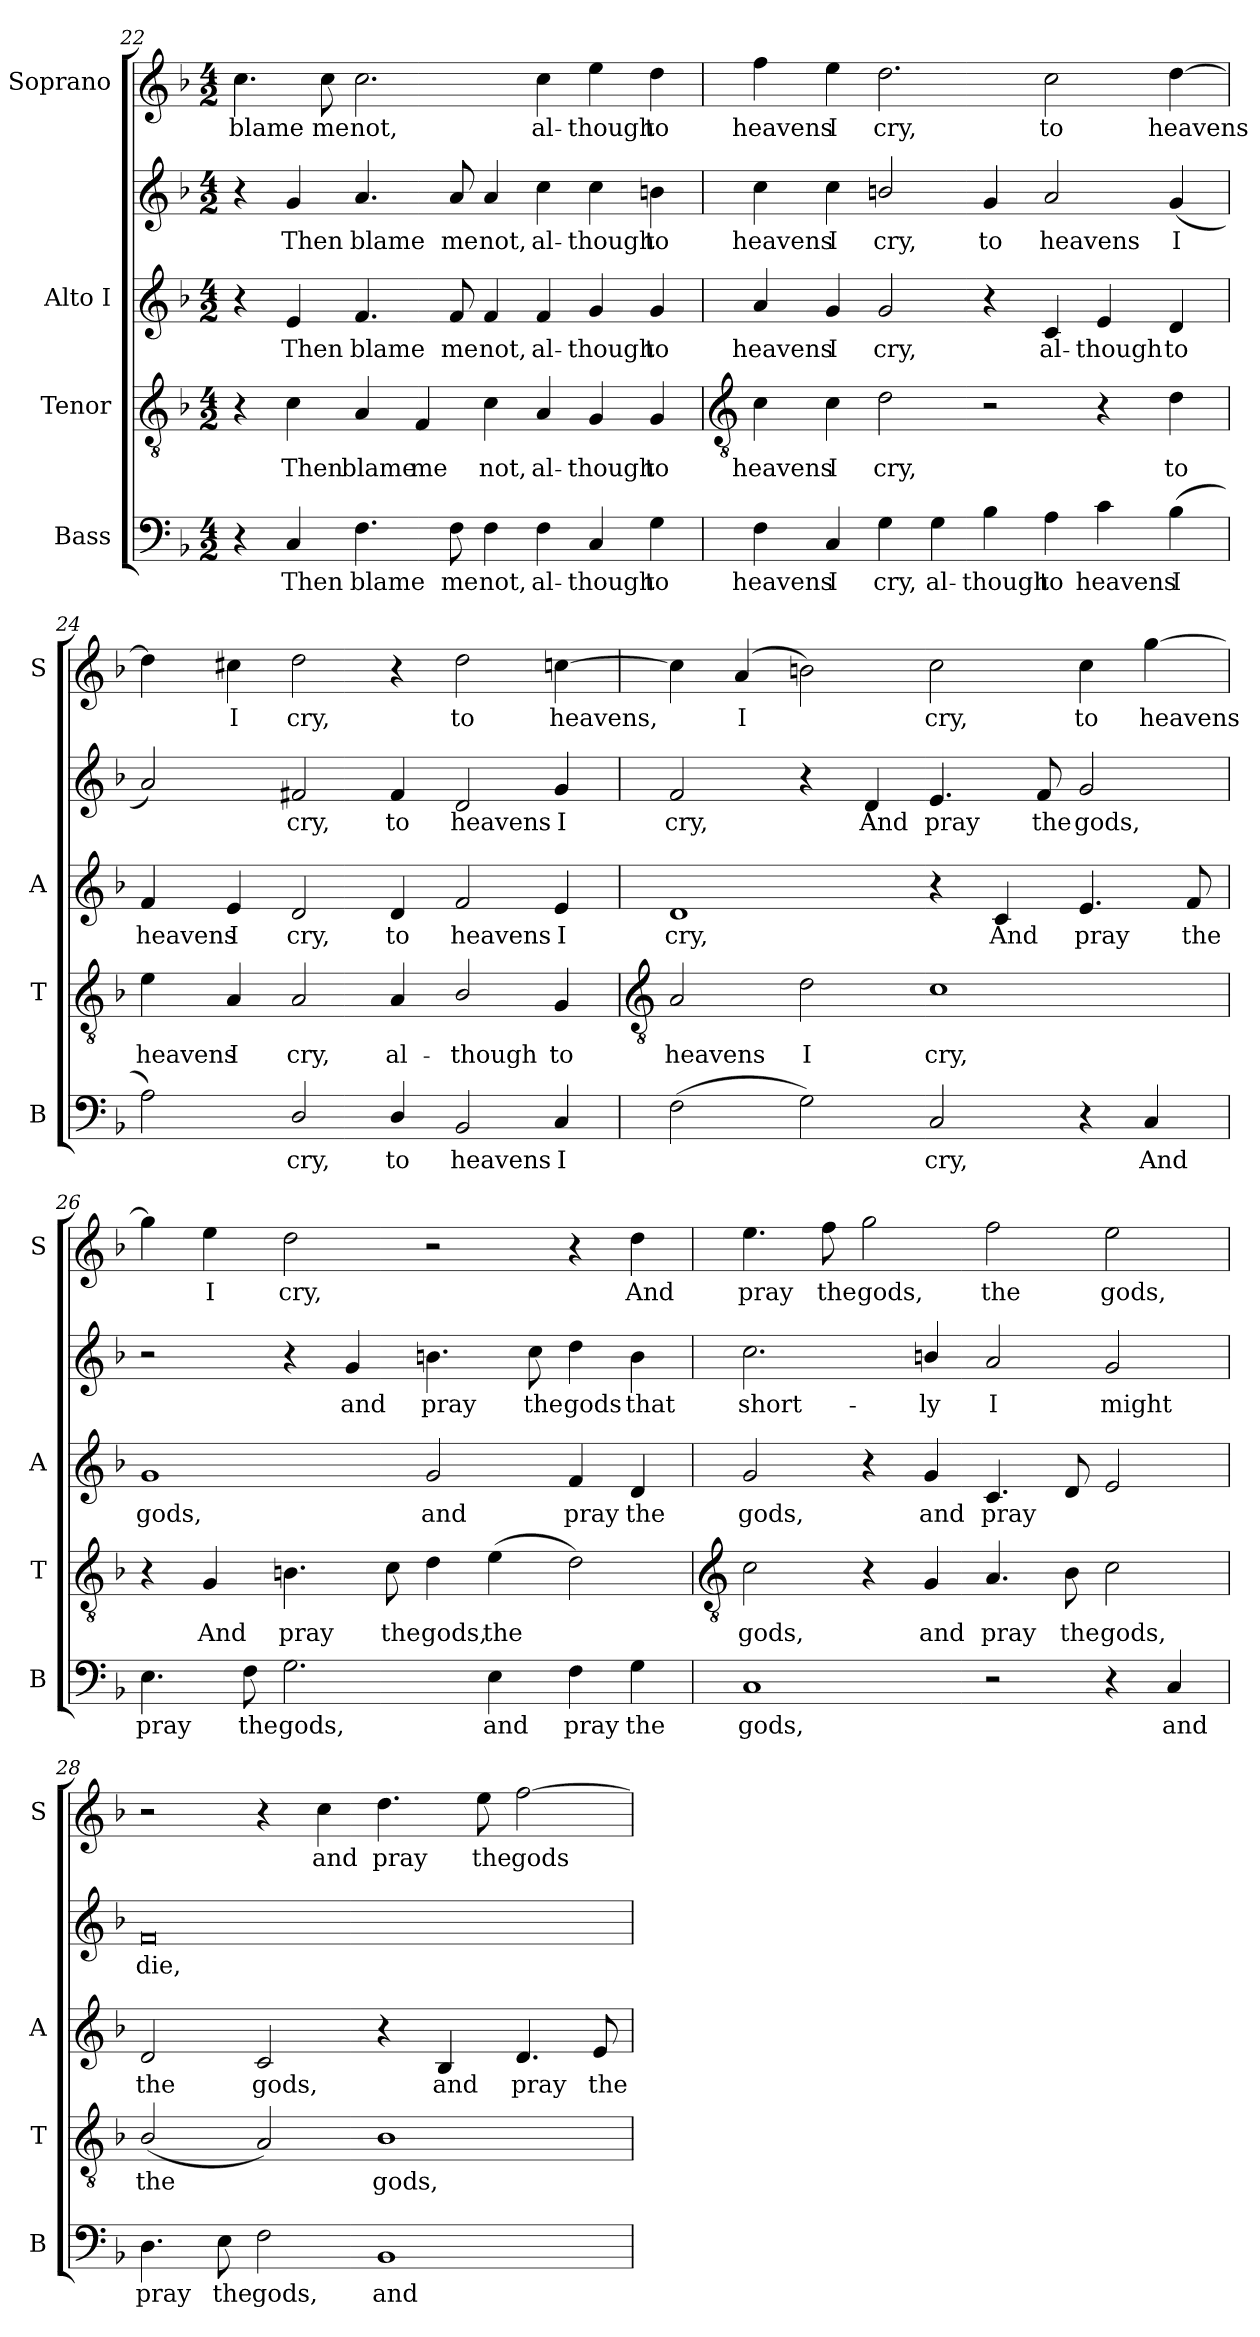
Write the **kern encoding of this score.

**kern	**text	**kern	**text	**kern	**text	**kern	**text	**kern	**text
*part4	*part4	*part3	*part3	*part2	*part2	*part2	*part2	*part1	*part1
*staff5	*staff5	*staff4	*staff4	*staff3	*staff3	*staff2	*staff2	*staff1	*staff1
*I"Bass	*	*I"Tenor	*	*I"Alto I	*	*	*	*I"Soprano	*
*I'B	*	*I'T	*	*I'A	*	*	*	*I'S	*
*clefF4	*	*clefGv2	*	*clefG2	*	*clefG2	*	*clefG2	*
*k[b-]	*	*k[b-]	*	*k[b-]	*	*k[b-]	*	*k[b-]	*
*F:	*	*F:	*	*F:	*	*F:	*	*F:	*
*M4/2	*	*M4/2	*	*M4/2	*	*M4/2	*	*M4/2	*
=22	=22	=22	=22	=22	=22	=22	=22	=22	=22
!	!	!	!	!	!	!	!	!	!LO:LY:b
4r	.	4r	.	4r	.	4r	.	4.cc	blame
!	!LO:LY:b	!	!LO:LY:b	!	!LO:LY:b	!	!LO:LY:b	!	!
4C	Then	4c	Then	4e	Then	4g	Then	.	.
!	!	!	!	!	!	!	!	!	!LO:LY:b
.	.	.	.	.	.	.	.	8cc	me
!	!LO:LY:b	!	!LO:LY:b	!	!LO:LY:b	!	!LO:LY:b	!	!LO:LY:b
4.F	blame	4A	blame	4.f	blame	4.a	blame	2.cc	not,
!	!	!	!LO:LY:b	!	!	!	!	!	!
.	.	4F	me	.	.	.	.	.	.
!	!LO:LY:b	!	!	!	!LO:LY:b	!	!LO:LY:b	!	!
8F	me	.	.	8f	me	8a	me	.	.
!	!LO:LY:b	!	!LO:LY:b	!	!LO:LY:b	!	!LO:LY:b	!	!
4F	not,	4c	not,	4f	not,	4a	not,	.	.
!	!LO:LY:b	!	!LO:LY:b	!	!LO:LY:b	!	!LO:LY:b	!	!LO:LY:b
4F	al-	4A	al-	4f	al-	4cc	al-	4cc	al-
!	!LO:LY:b	!	!LO:LY:b	!	!LO:LY:b	!	!LO:LY:b	!	!LO:LY:b
4C	-though	4G	-though	4g	-though	4cc	-though	4ee	-though
!	!LO:LY:b	!	!LO:LY:b	!	!LO:LY:b	!	!LO:LY:b	!	!LO:LY:b
4G	to	4G	to	4g	to	4bn	to	4dd	to
!!LO:LB:g=z
=23	=23	=23	=23	=23	=23	=23	=23	=23	=23
*	*	*clefGv2	*	*	*	*	*	*	*
!	!LO:LY:b	!	!LO:LY:b	!	!LO:LY:b	!	!LO:LY:b	!	!LO:LY:b
4F	heavens	4c	heavens	4a	heavens	4cc	heavens	4ff	heavens
!	!LO:LY:b	!	!LO:LY:b	!	!LO:LY:b	!	!LO:LY:b	!	!LO:LY:b
4C	I	4c	I	4g	I	4cc	I	4ee	I
!	!LO:LY:b	!	!LO:LY:b	!	!LO:LY:b	!	!LO:LY:b	!	!LO:LY:b
4G	cry,	2d	cry,	2g	cry,	2bn/	cry,	2.dd	cry,
!	!LO:LY:b	!	!	!	!	!	!	!	!
4G	al-	.	.	.	.	.	.	.	.
!	!LO:LY:b	!	!	!	!	!	!LO:LY:b	!	!
4B-	-though	2r	.	4r	.	4g	to	.	.
!	!LO:LY:b	!	!	!	!LO:LY:b	!	!LO:LY:b	!	!LO:LY:b
4A	to	.	.	4c	al-	2a	heavens	2cc	to
!	!LO:LY:b	!	!	!	!LO:LY:b	!	!	!	!
4c	heavens	4r	.	4e	-though	.	.	.	.
!	!LO:LY:b	!	!LO:LY:b	!	!LO:LY:b	!	!LO:LY:b	!	!LO:LY:b
(>4B-	I	4d	to	4d	to	(<4g	I	[4dd	heavens
=24	=24	=24	=24	=24	=24	=24	=24	=24	=24
!	!	!	!LO:LY:b	!	!LO:LY:b	!	!	!	!
2A)	.	4e	heavens	4f	heavens	2a)	.	4dd]	.
!	!	!	!LO:LY:b	!	!LO:LY:b	!	!	!	!LO:LY:b
.	.	4A	I	4e	I	.	.	4cc#X	I
!	!LO:LY:b	!	!LO:LY:b	!	!LO:LY:b	!	!LO:LY:b	!	!LO:LY:b
2D/	cry,	2A	cry,	2d	cry,	2f#X	cry,	2dd	cry,
!	!LO:LY:b	!	!LO:LY:b	!	!LO:LY:b	!	!LO:LY:b	!	!
4D/	to	4A	al-	4d	to	4f#	to	4r	.
!	!LO:LY:b	!	!LO:LY:b	!	!LO:LY:b	!	!LO:LY:b	!	!LO:LY:b
2BB-	heavens	2B-/	-though	2f	heavens	2d	heavens	2dd	to
!	!LO:LY:b	!	!LO:LY:b	!	!LO:LY:b	!	!LO:LY:b	!	!LO:LY:b
4C	I	4G	to	4e	I	4g	I	[4ccn	heavens,
!!LO:LB:g=z
=25	=25	=25	=25	=25	=25	=25	=25	=25	=25
*	*	*clefGv2	*	*	*	*	*	*	*
!	!	!	!LO:LY:b	!	!LO:LY:b	!	!LO:LY:b	!	!
(>2F	.	2A	heavens	1d	cry,	2f	cry,	4cc]	.
!	!	!	!	!	!	!	!	!	!LO:LY:b
.	.	.	.	.	.	.	.	(<4a	I
!	!	!	!LO:LY:b	!	!	!	!	!	!
2G)	.	2d	I	.	.	4r	.	2bn)	.
!	!	!	!	!	!	!	!LO:LY:b	!	!
.	.	.	.	.	.	4d	And	.	.
!	!LO:LY:b	!	!LO:LY:b	!	!	!	!LO:LY:b	!	!LO:LY:b
2C	cry,	1c	cry,	4r	.	4.e	pray	2cc	cry,
!	!	!	!	!	!LO:LY:b	!	!	!	!
.	.	.	.	4c	And	.	.	.	.
!	!	!	!	!	!	!	!LO:LY:b	!	!
.	.	.	.	.	.	8f	the	.	.
!	!	!	!	!	!LO:LY:b	!	!LO:LY:b	!	!LO:LY:b
4r	.	.	.	4.e	pray	2g	gods,	4cc	to
!	!LO:LY:b	!	!	!	!	!	!	!	!LO:LY:b
4C	And	.	.	.	.	.	.	[4gg	heavens
!	!	!	!	!	!LO:LY:b	!	!	!	!
.	.	.	.	8f	the	.	.	.	.
=26	=26	=26	=26	=26	=26	=26	=26	=26	=26
!	!LO:LY:b	!	!	!	!LO:LY:b	!	!	!	!
4.E	pray	4r	.	1g	gods,	2r	.	4gg]	.
!	!	!	!LO:LY:b	!	!	!	!	!	!LO:LY:b
.	.	4G	And	.	.	.	.	4ee	I
!	!LO:LY:b	!	!	!	!	!	!	!	!
8F	the	.	.	.	.	.	.	.	.
!	!LO:LY:b	!	!LO:LY:b	!	!	!	!	!	!LO:LY:b
2.G	gods,	4.Bn	pray	.	.	4r	.	2dd	cry,
!	!	!	!	!	!	!	!LO:LY:b	!	!
.	.	.	.	.	.	4g	and	.	.
!	!	!	!LO:LY:b	!	!	!	!	!	!
.	.	8c	the	.	.	.	.	.	.
!	!	!	!LO:LY:b	!	!LO:LY:b	!	!LO:LY:b	!	!
.	.	4d	gods,	2g	and	4.bn	pray	2r	.
!	!LO:LY:b	!	!LO:LY:b	!	!	!	!	!	!
4E	and	(>4e	the	.	.	.	.	.	.
!	!	!	!	!	!	!	!LO:LY:b	!	!
.	.	.	.	.	.	8cc	the	.	.
!	!LO:LY:b	!	!	!	!LO:LY:b	!	!LO:LY:b	!	!
4F	pray	2d)	.	4f	pray	4dd	gods	4r	.
!	!LO:LY:b	!	!	!	!LO:LY:b	!	!LO:LY:b	!	!LO:LY:b
4G	the	.	.	4d	the	4b	that	4dd	And
!!LO:LB:g=z
=27	=27	=27	=27	=27	=27	=27	=27	=27	=27
*	*	*clefGv2	*	*	*	*	*	*	*
!	!LO:LY:b	!	!LO:LY:b	!	!LO:LY:b	!	!LO:LY:b	!	!LO:LY:b
1C	gods,	2c	gods,	2g	gods,	2.cc	short-	4.ee	pray
!	!	!	!	!	!	!	!	!	!LO:LY:b
.	.	.	.	.	.	.	.	8ff	the
!	!	!	!	!	!	!	!	!	!LO:LY:b
.	.	4r	.	4r	.	.	.	2gg	gods,
!	!	!	!LO:LY:b	!	!LO:LY:b	!	!LO:LY:b	!	!
.	.	4G	and	4g	and	4bn/	-ly	.	.
!	!	!	!LO:LY:b	!	!LO:LY:b	!	!LO:LY:b	!	!LO:LY:b
2r	.	4.A	pray	4.c	pray	2a	I	2ff	the
!	!	!	!LO:LY:b	!	!	!	!	!	!
.	.	8B-	the	8d	.	.	.	.	.
!	!	!	!LO:LY:b	!	!	!	!LO:LY:b	!	!LO:LY:b
4r	.	2c	gods,	2e	.	2g	might	2ee	gods,
!	!LO:LY:b	!	!	!	!	!	!	!	!
4C	and	.	.	.	.	.	.	.	.
=28	=28	=28	=28	=28	=28	=28	=28	=28	=28
!	!LO:LY:b	!	!LO:LY:b	!	!LO:LY:b	!	!LO:LY:b	!	!
4.D	pray	(<2B-/	the	2d	the	0f	die,	2r	.
!	!LO:LY:b	!	!	!	!	!	!	!	!
8E	the	.	.	.	.	.	.	.	.
!	!LO:LY:b	!	!	!	!LO:LY:b	!	!	!	!
2F	gods,	2A)	.	2c	gods,	.	.	4r	.
!	!	!	!	!	!	!	!	!	!LO:LY:b
.	.	.	.	.	.	.	.	4cc	and
!	!LO:LY:b	!	!LO:LY:b	!	!	!	!	!	!LO:LY:b
1BB-	and	1B-	gods,	4r	.	.	.	4.dd	pray
!	!	!	!	!	!LO:LY:b	!	!	!	!
.	.	.	.	4B-	and	.	.	.	.
!	!	!	!	!	!	!	!	!	!LO:LY:b
.	.	.	.	.	.	.	.	8ee	the
!	!	!	!	!	!LO:LY:b	!	!	!	!LO:LY:b
.	.	.	.	4.d	pray	.	.	[2ff	gods
!	!	!	!	!	!LO:LY:b	!	!	!	!
.	.	.	.	8e	the	.	.	.	.
=	=	=	=	=	=	=	=	=	=
*-	*-	*-	*-	*-	*-	*-	*-	*-	*-
